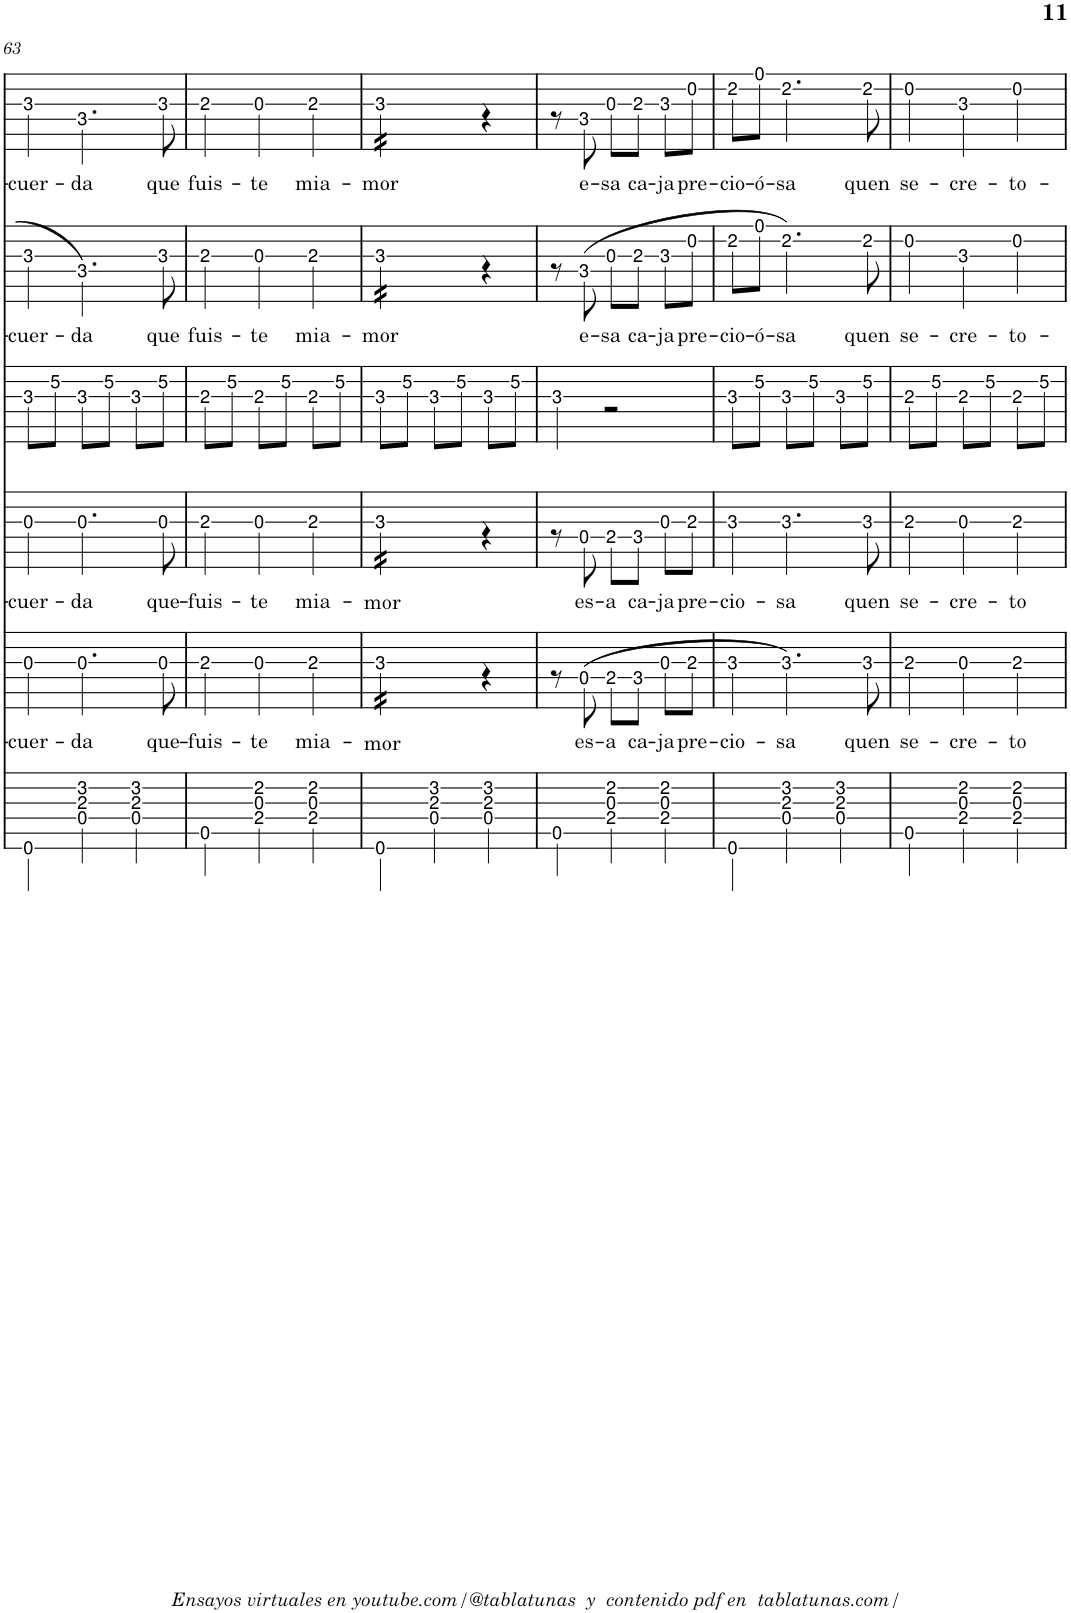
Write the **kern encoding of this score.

**kern	**kern	**text	**kern	**text	**kern	**kern	**text	**kern	**text
*part6	*part5	*part5	*part4	*part4	*part3	*part2	*part2	*part1	*part1
*staff6	*staff5	*staff5	*staff4	*staff4	*staff3	*staff2	*staff2	*staff1	*staff1
*I"Guitarra	*I"Laúd	*	*I"Bajo	*	*I"Bandurria 2	*I"Bandurria 1	*	*I"Mezzo	*
!!LO:PB:g=z
*	*	*	*	*	*	*	*	*	*
*k[f#]	*k[f#]	*	*k[f#]	*	*k[f#]	*k[f#]	*	*k[f#]	*
*M3/4	*M3/4	*	*M3/4	*	*M3/4	*M3/4	*	*M3/4	*
=63	=63	=63	=63	=63	=63	=63	=63	=63	=63
!	!	!LO:LY:b	!	!LO:LY:b	!	!	!LO:LY:b	!	!LO:LY:b
4DD\	4B\	-cuer-	4B\	-cuer-	8dd\L	4dd\	-cuer-	4dd\	-cuer-
.	.	.	.	.	8aa\J	.	.	.	.
!	!	!LO:LY:b	!	!LO:LY:b	!	!	!LO:LY:b	!	!LO:LY:b
4D\ 4A\ 4d\	4.B\	-da	4.B\	-da	8dd\L	4.a\	-da	4.a\	-da
.	.	.	.	.	8aa\J	.	.	.	.
4D\ 4A\ 4d\	.	.	.	.	8dd\L	.	.	.	.
!	!	!LO:LY:b	!	!LO:LY:b	!	!	!LO:LY:b	!	!LO:LY:b
.	8B\	que-	8B\	que-	8aa\J	8dd\	que	8dd\	que
=64	=64	=64	=64	=64	=64	=64	=64	=64	=64
!	!	!LO:LY:b	!	!LO:LY:b	!	!	!LO:LY:b	!	!LO:LY:b
4AA\	4c#\	-fuis-	4c#\	-fuis-	8cc#X\L	4cc#X\	fuis-	4cc#X\	fuis-
.	.	.	.	.	8aa\J	.	.	.	.
!	!	!LO:LY:b	!	!LO:LY:b	!	!	!LO:LY:b	!	!LO:LY:b
4E\ 4G\ 4c#X\	4B\	-te	4B\	-te	8cc#\L	4b\	-te	4b\	-te
.	.	.	.	.	8aa\J	.	.	.	.
!	!	!LO:LY:b	!	!LO:LY:b	!	!	!LO:LY:b	!	!LO:LY:b
4E\ 4G\ 4c#\	4d-\	mia-	4d-\	mia-	8cc#\L	4cc#\	mia-	4cc#\	mia-
.	.	.	.	.	8aa\J	.	.	.	.
=65	=65	=65	=65	=65	=65	=65	=65	=65	=65
!	!	!LO:LY:b	!	!LO:LY:b	!	!	!LO:LY:b	!	!LO:LY:b
4DD\	2d\	-mor	2d\	-mor	8dd\L	2dd\	-mor	2dd\	-mor
.	.	.	.	.	8aa\J	.	.	.	.
4D\ 4A\ 4d\	.	.	.	.	8dd\L	.	.	.	.
.	.	.	.	.	8aa\J	.	.	.	.
4D\ 4A\ 4d\	4r	.	4r	.	8dd\L	4r	.	4r	.
.	.	.	.	.	8aa\J	.	.	.	.
=66	=66	=66	=66	=66	=66	=66	=66	=66	=66
4AA\	8r	.	8r	.	4dd\	8r	.	8r	.
!	!	!LO:LY:b	!	!LO:LY:b	!	!	!LO:LY:b	!	!LO:LY:b
.	(8F#\	es-	8F#\	es-	.	(8a\	e-	8a\	e-
!	!	!LO:LY:b	!	!LO:LY:b	!	!	!LO:LY:b	!	!LO:LY:b
4E\ 4G\ 4c#X\	8G#X\L	-a	8G#X\L	-a	2r	8b\L	-sa	8b\L	-sa
!	!	!LO:LY:b	!	!LO:LY:b	!	!	!LO:LY:b	!	!LO:LY:b
.	8A\J	ca-	8A\J	ca-	.	8cc#X\J	ca-	8cc#X\J	ca-
!	!	!LO:LY:b	!	!LO:LY:b	!	!	!LO:LY:b	!	!LO:LY:b
4E\ 4G\ 4c#\	8B\L	-ja	8B\L	-ja	.	8dd\L	-ja	8dd\L	-ja
!	!	!LO:LY:b	!	!LO:LY:b	!	!	!LO:LY:b	!	!LO:LY:b
.	8c#X\J	pre-	8c#X\J	pre-	.	8ee\J	pre-	8ee\J	pre-
=67	=67	=67	=67	=67	=67	=67	=67	=67	=67
!	!	!LO:LY:b	!	!LO:LY:b	!	!	!LO:LY:b	!	!LO:LY:b
4DD\	4d\	-cio-	4d\	-cio-	8dd\L	8ff#\L	-cio-	8ff#\L	-cio-
!	!	!	!	!	!	!	!LO:LY:b	!	!LO:LY:b
.	.	.	.	.	8aa\J	8aa\J	-ó-	8aa\J	-ó-
!	!	!LO:LY:b	!	!LO:LY:b	!	!	!LO:LY:b	!	!LO:LY:b
4D\ 4A\ 4d\	4.d\)	-sa	4.d\	-sa	8dd\L	4.ff#\)	-sa	4.ff#\	-sa
.	.	.	.	.	8aa\J	.	.	.	.
4D\ 4A\ 4d\	.	.	.	.	8dd\L	.	.	.	.
!	!	!LO:LY:b	!	!LO:LY:b	!	!	!LO:LY:b	!	!LO:LY:b
.	8d\	quen	8d\	quen	8aa\J	8ff#\	quen	8ff#\	quen
=68	=68	=68	=68	=68	=68	=68	=68	=68	=68
!	!	!LO:LY:b	!	!LO:LY:b	!	!	!LO:LY:b	!	!LO:LY:b
4AA\	4c#X\	se-	4c#X\	se-	8cc#X\L	4ee\	se-	4ee\	se-
.	.	.	.	.	8aa\J	.	.	.	.
!	!	!LO:LY:b	!	!LO:LY:b	!	!	!LO:LY:b	!	!LO:LY:b
4E\ 4G\ 4c#X\	4B\	-cre-	4B\	-cre-	8cc#\L	4dd\	-cre-	4dd\	-cre-
.	.	.	.	.	8aa\J	.	.	.	.
!	!	!LO:LY:b	!	!LO:LY:b	!	!	!LO:LY:b	!	!LO:LY:b
4E\ 4G\ 4c#\	4c#\	-to	4c#\	-to	8cc#\L	4ee\	-to-	4ee\	-to-
.	.	.	.	.	8aa\J	.	.	.	.
=	=	=	=	=	=	=	=	=	=
*-	*-	*-	*-	*-	*-	*-	*-	*-	*-
